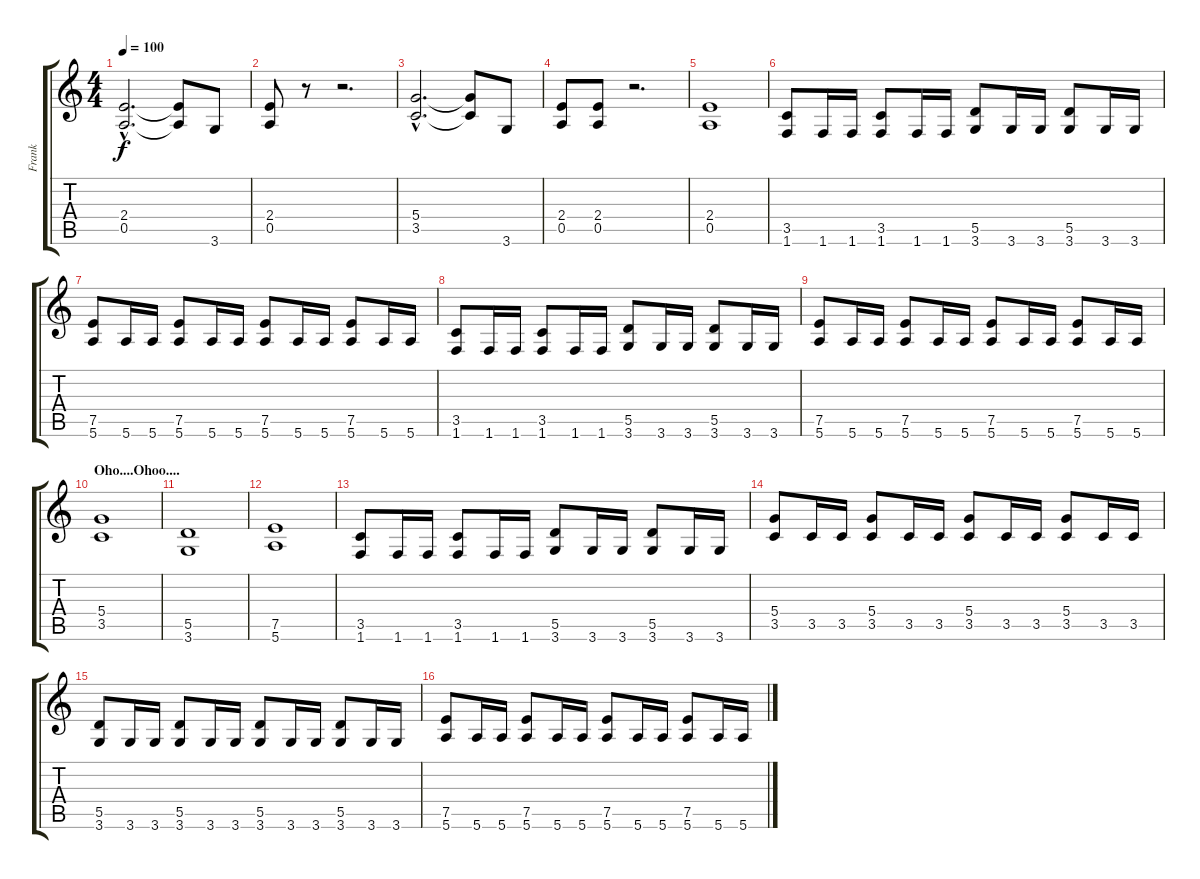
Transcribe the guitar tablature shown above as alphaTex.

\track ("Frank" "Frank") {instrument overdrivenguitar}
\staff {score tabs}
\tuning (E4 B3 G3 D3 A2 E2) {hide}
\ts (4 4)
\tempo 100
\clef g2
\ks c
(2.4{hac t} 0.5{hac t}).2{d dy f} (2.4{t} 0.5{t}).8 3.6.8 |
(2.4 0.5).8 r.8 r.2{d} |
(5.4{hac} 3.5{hac}).2{d} (5.4{t} 3.5{t}).8 3.6.8 |
(2.4 0.5).8 (2.4 0.5).8 r.2{d} |
(2.4 0.5).1 |
(3.5 1.6).8 1.6.16 1.6.16 (3.5 1.6).8 1.6.16 1.6.16 (5.5 3.6).8 3.6.16 3.6.16 (5.5 3.6).8 3.6.16 3.6.16 |
(7.5 5.6).8 5.6.16 5.6.16 (7.5 5.6).8 5.6.16 5.6.16 (7.5 5.6).8 5.6.16 5.6.16 (7.5 5.6).8 5.6.16 5.6.16 |
(3.5 1.6).8 1.6.16 1.6.16 (3.5 1.6).8 1.6.16 1.6.16 (5.5 3.6).8 3.6.16 3.6.16 (5.5 3.6).8 3.6.16 3.6.16 |
(7.5 5.6).8 5.6.16 5.6.16 (7.5 5.6).8 5.6.16 5.6.16 (7.5 5.6).8 5.6.16 5.6.16 (7.5 5.6).8 5.6.16 5.6.16 |
\section ("" "Oho....Ohoo....")
(5.4 3.5).1 |
(5.5 3.6).1 |
(7.5 5.6).1 |
(3.5 1.6).8 1.6.16 1.6.16 (3.5 1.6).8 1.6.16 1.6.16 (5.5 3.6).8 3.6.16 3.6.16 (5.5 3.6).8 3.6.16 3.6.16 |
(5.4 3.5).8 3.5.16 3.5.16 (5.4 3.5).8 3.5.16 3.5.16 (5.4 3.5).8 3.5.16 3.5.16 (5.4 3.5).8 3.5.16 3.5.16 |
(5.5 3.6).8 3.6.16 3.6.16 (5.5 3.6).8 3.6.16 3.6.16 (5.5 3.6).8 3.6.16 3.6.16 (5.5 3.6).8 3.6.16 3.6.16 |
(7.5 5.6).8 5.6.16 5.6.16 (7.5 5.6).8 5.6.16 5.6.16 (7.5 5.6).8 5.6.16 5.6.16 (7.5 5.6).8 5.6.16 5.6.16
